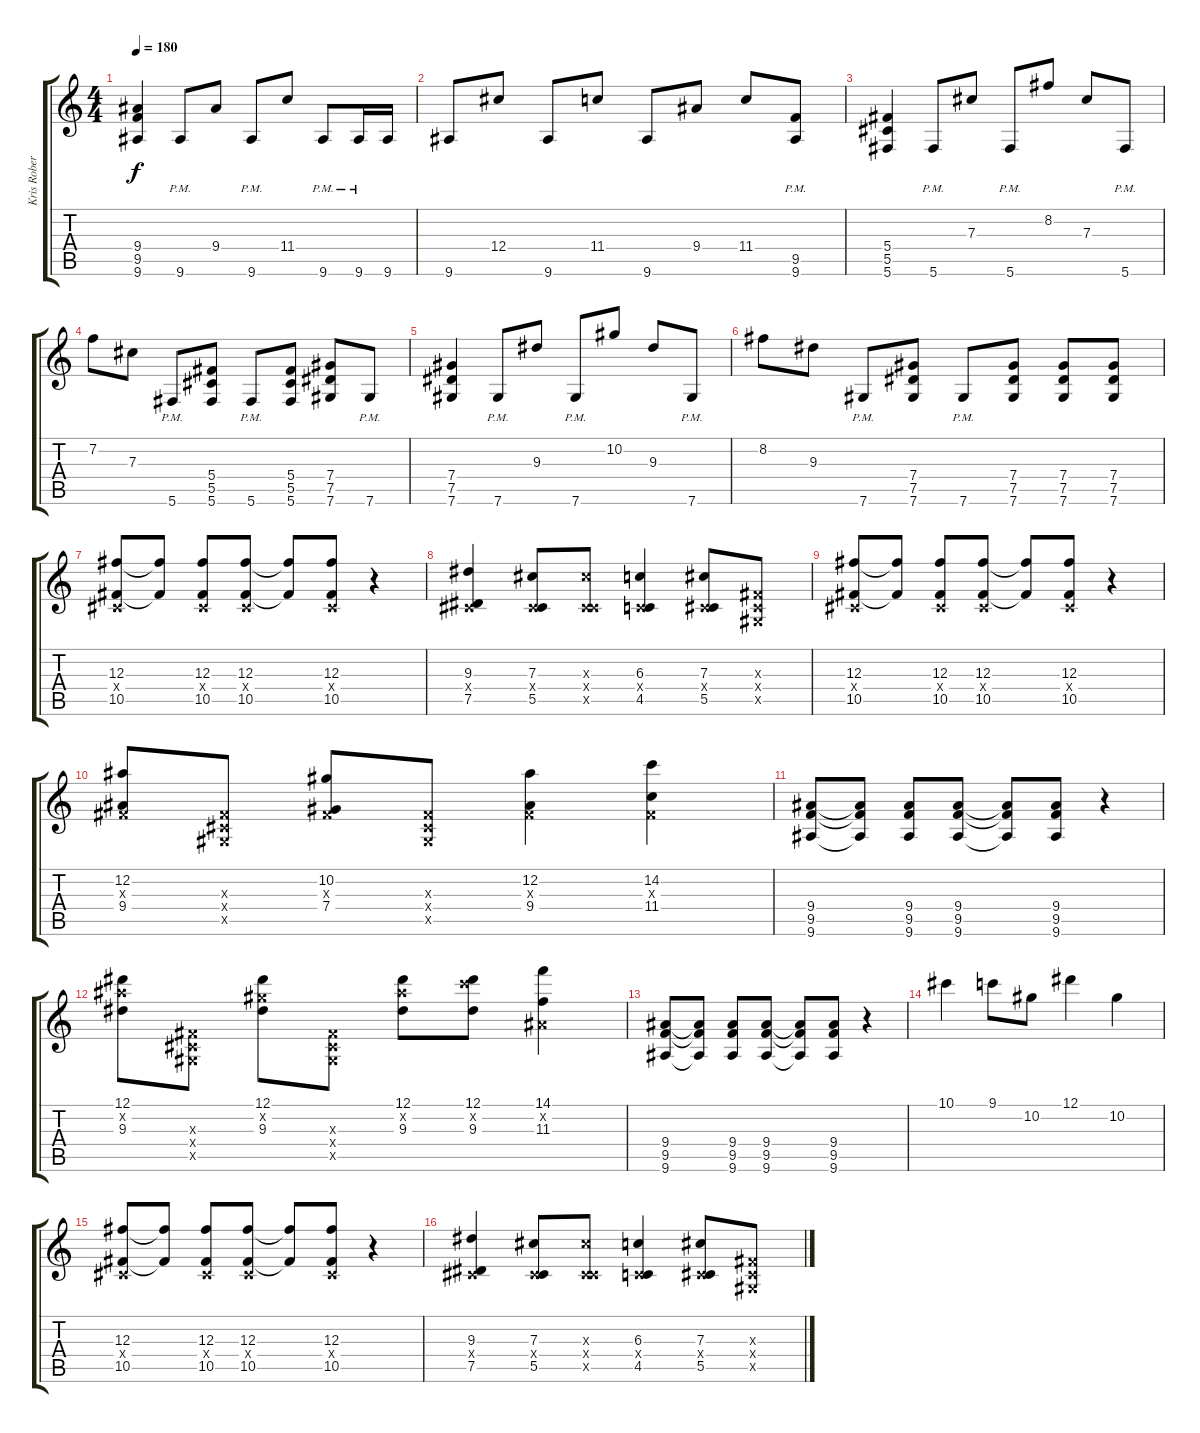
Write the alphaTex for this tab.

\track ("Kris Roberts" "Kris Rober") {instrument distortionguitar}
\staff {score tabs}
\tuning (Eb4 Bb3 Gb3 Db3 Ab2 Db2) {hide}
\ts (4 4)
\tempo 180
\clef g2
\ks c
(9.4 9.5 9.6).4{dy f} 9.6{pm}.8 9.4.8 9.6{pm}.8 11.4.8 9.6{pm}.8 9.6{pm}.16 9.6.16 |
9.6.8 12.4.8 9.6.8 11.4.8 9.6.8 9.4.8 11.4.8 (9.5{pm} 9.6{pm}).8 |
(5.4 5.5 5.6).4 5.6{pm}.8 7.3.8 5.6{pm}.8 8.2.8 7.3.8 5.6{pm}.8 |
7.2.8 7.3.8 5.6{pm}.8 (5.4 5.5 5.6).8 5.6{pm}.8 (5.4 5.5 5.6).8 (7.4 7.5 7.6).8 7.6{pm}.8 |
(7.4 7.5 7.6).4 7.6{pm}.8 9.3.8 7.6{pm}.8 10.2.8 9.3.8 7.6{pm}.8 |
8.2.8 9.3.8 7.6{pm}.8 (7.4 7.5 7.6).8 7.6{pm}.8 (7.4 7.5 7.6).8 (7.4 7.5 7.6).8 (7.4 7.5 7.6).8 |
(12.3 0.4{x} 10.5).8 (12.3{t} 10.5{t}).8 (12.3 0.4{x} 10.5).8 (12.3 0.4{x} 10.5).8 (12.3{t} 10.5{t}).8 (12.3 0.4{x} 10.5).8 r.4 |
(9.3 0.4{x} 7.5).4 (7.3 0.4{x} 5.5).8 (7.3{x} 0.4{x} 5.5{x}).8 (6.3 0.4{x} 4.5).4 (7.3 0.4{x} 5.5).8 (0.3{x} 0.4{x} 0.5{x}).8 |
(12.3 0.4{x} 10.5).8 (12.3{t} 10.5{t}).8 (12.3 0.4{x} 10.5).8 (12.3 0.4{x} 10.5).8 (12.3{t} 10.5{t}).8 (12.3 0.4{x} 10.5).8 r.4 |
(12.2 0.3{x} 9.4).8 (0.3{x} 0.4{x} 0.5{x}).8 (10.2 0.3{x} 7.4).8 (0.3{x} 0.4{x} 0.5{x}).8 (12.2 0.3{x} 9.4).4 (14.2 0.3{x} 11.4).4 |
(9.4 9.5 9.6).8 (9.4{t} 9.5{t} 9.6{t}).8 (9.4 9.5 9.6).8 (9.4 9.5 9.6).8 (9.4{t} 9.5{t} 9.6{t}).8 (9.4 9.5 9.6).8 r.4 |
(12.1 12.2{x} 9.3).8 (0.3{x} 0.4{x} 0.5{x}).8 (12.1 10.2{x} 9.3).8 (0.3{x} 0.4{x} 0.5{x}).8 (12.1 12.2{x} 9.3).8 (12.1 14.2{x} 9.3).8 (14.1 0.2{x} 11.3).4 |
(9.4 9.5 9.6).8 (9.4{t} 9.5{t} 9.6{t}).8 (9.4 9.5 9.6).8 (9.4 9.5 9.6).8 (9.4{t} 9.5{t} 9.6{t}).8 (9.4 9.5 9.6).8 r.4 |
10.1.4 9.1.8 10.2.8 12.1.4 10.2.4 |
(12.3 0.4{x} 10.5).8 (12.3{t} 10.5{t}).8 (12.3 0.4{x} 10.5).8 (12.3 0.4{x} 10.5).8 (12.3{t} 10.5{t}).8 (12.3 0.4{x} 10.5).8 r.4 |
(9.3 0.4{x} 7.5).4 (7.3 0.4{x} 5.5).8 (7.3{x} 0.4{x} 5.5{x}).8 (6.3 0.4{x} 4.5).4 (7.3 0.4{x} 5.5).8 (0.3{x} 0.4{x} 0.5{x}).8
